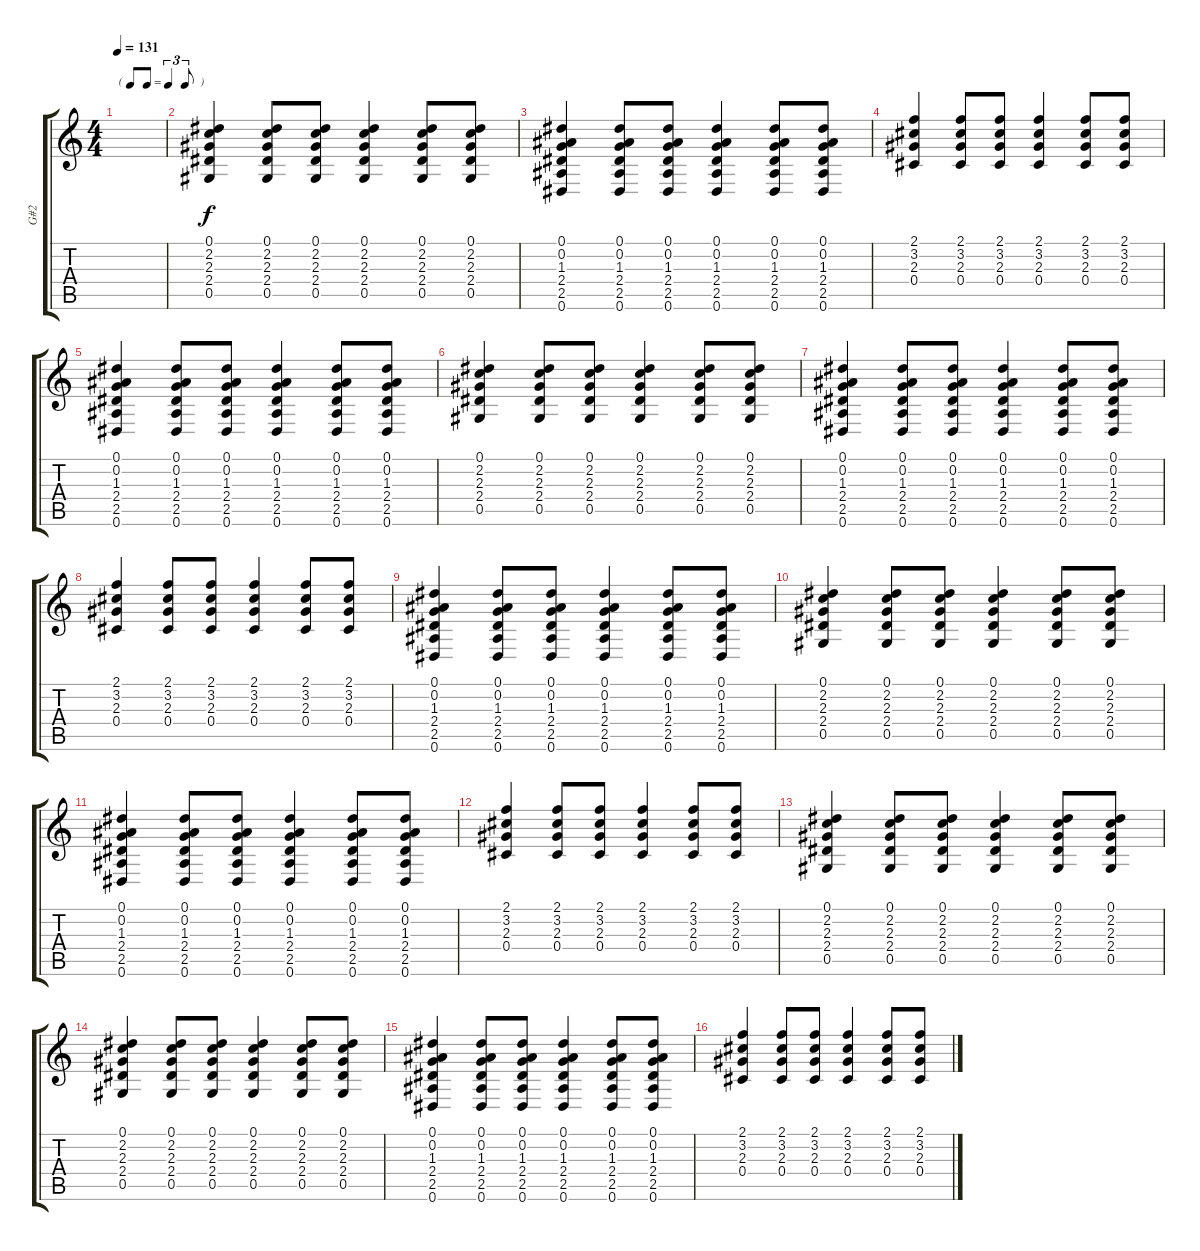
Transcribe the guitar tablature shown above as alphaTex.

\track ("G#2" "G#2") {instrument electricguitarjazz}
\staff {score tabs}
\tuning (Eb4 Bb3 Gb3 Db3 Ab2 Eb2) {hide}
\ts (4 4)
\tf triplet8th
\tempo 131
\clef g2
\ks c
|
(0.1 2.2 2.3 2.4 0.5).4 (0.1 2.2 2.3 2.4 0.5).8 (0.1 2.2 2.3 2.4 0.5).8 (0.1 2.2 2.3 2.4 0.5).4 (0.1 2.2 2.3 2.4 0.5).8 (0.1 2.2 2.3 2.4 0.5).8 |
(0.1 0.2 1.3 2.4 2.5 0.6).4 (0.1 0.2 1.3 2.4 2.5 0.6).8 (0.1 0.2 1.3 2.4 2.5 0.6).8 (0.1 0.2 1.3 2.4 2.5 0.6).4 (0.1 0.2 1.3 2.4 2.5 0.6).8 (0.1 0.2 1.3 2.4 2.5 0.6).8 |
(2.1 3.2 2.3 0.4).4 (2.1 3.2 2.3 0.4).8 (2.1 3.2 2.3 0.4).8 (2.1 3.2 2.3 0.4).4 (2.1 3.2 2.3 0.4).8 (2.1 3.2 2.3 0.4).8 |
(0.1 0.2 1.3 2.4 2.5 0.6).4 (0.1 0.2 1.3 2.4 2.5 0.6).8 (0.1 0.2 1.3 2.4 2.5 0.6).8 (0.1 0.2 1.3 2.4 2.5 0.6).4 (0.1 0.2 1.3 2.4 2.5 0.6).8 (0.1 0.2 1.3 2.4 2.5 0.6).8 |
(0.1 2.2 2.3 2.4 0.5).4 (0.1 2.2 2.3 2.4 0.5).8 (0.1 2.2 2.3 2.4 0.5).8 (0.1 2.2 2.3 2.4 0.5).4 (0.1 2.2 2.3 2.4 0.5).8 (0.1 2.2 2.3 2.4 0.5).8 |
(0.1 0.2 1.3 2.4 2.5 0.6).4 (0.1 0.2 1.3 2.4 2.5 0.6).8 (0.1 0.2 1.3 2.4 2.5 0.6).8 (0.1 0.2 1.3 2.4 2.5 0.6).4 (0.1 0.2 1.3 2.4 2.5 0.6).8 (0.1 0.2 1.3 2.4 2.5 0.6).8 |
(2.1 3.2 2.3 0.4).4 (2.1 3.2 2.3 0.4).8 (2.1 3.2 2.3 0.4).8 (2.1 3.2 2.3 0.4).4 (2.1 3.2 2.3 0.4).8 (2.1 3.2 2.3 0.4).8 |
(0.1 0.2 1.3 2.4 2.5 0.6).4 (0.1 0.2 1.3 2.4 2.5 0.6).8 (0.1 0.2 1.3 2.4 2.5 0.6).8 (0.1 0.2 1.3 2.4 2.5 0.6).4 (0.1 0.2 1.3 2.4 2.5 0.6).8 (0.1 0.2 1.3 2.4 2.5 0.6).8 |
(0.1 2.2 2.3 2.4 0.5).4 (0.1 2.2 2.3 2.4 0.5).8 (0.1 2.2 2.3 2.4 0.5).8 (0.1 2.2 2.3 2.4 0.5).4 (0.1 2.2 2.3 2.4 0.5).8 (0.1 2.2 2.3 2.4 0.5).8 |
(0.1 0.2 1.3 2.4 2.5 0.6).4 (0.1 0.2 1.3 2.4 2.5 0.6).8 (0.1 0.2 1.3 2.4 2.5 0.6).8 (0.1 0.2 1.3 2.4 2.5 0.6).4 (0.1 0.2 1.3 2.4 2.5 0.6).8 (0.1 0.2 1.3 2.4 2.5 0.6).8 |
(2.1 3.2 2.3 0.4).4 (2.1 3.2 2.3 0.4).8 (2.1 3.2 2.3 0.4).8 (2.1 3.2 2.3 0.4).4 (2.1 3.2 2.3 0.4).8 (2.1 3.2 2.3 0.4).8 |
(0.1 2.2 2.3 2.4 0.5).4 (0.1 2.2 2.3 2.4 0.5).8 (0.1 2.2 2.3 2.4 0.5).8 (0.1 2.2 2.3 2.4 0.5).4 (0.1 2.2 2.3 2.4 0.5).8 (0.1 2.2 2.3 2.4 0.5).8 |
(0.1 2.2 2.3 2.4 0.5).4 (0.1 2.2 2.3 2.4 0.5).8 (0.1 2.2 2.3 2.4 0.5).8 (0.1 2.2 2.3 2.4 0.5).4 (0.1 2.2 2.3 2.4 0.5).8 (0.1 2.2 2.3 2.4 0.5).8 |
(0.1 0.2 1.3 2.4 2.5 0.6).4 (0.1 0.2 1.3 2.4 2.5 0.6).8 (0.1 0.2 1.3 2.4 2.5 0.6).8 (0.1 0.2 1.3 2.4 2.5 0.6).4 (0.1 0.2 1.3 2.4 2.5 0.6).8 (0.1 0.2 1.3 2.4 2.5 0.6).8 |
(2.1 3.2 2.3 0.4).4 (2.1 3.2 2.3 0.4).8 (2.1 3.2 2.3 0.4).8 (2.1 3.2 2.3 0.4).4 (2.1 3.2 2.3 0.4).8 (2.1 3.2 2.3 0.4).8
